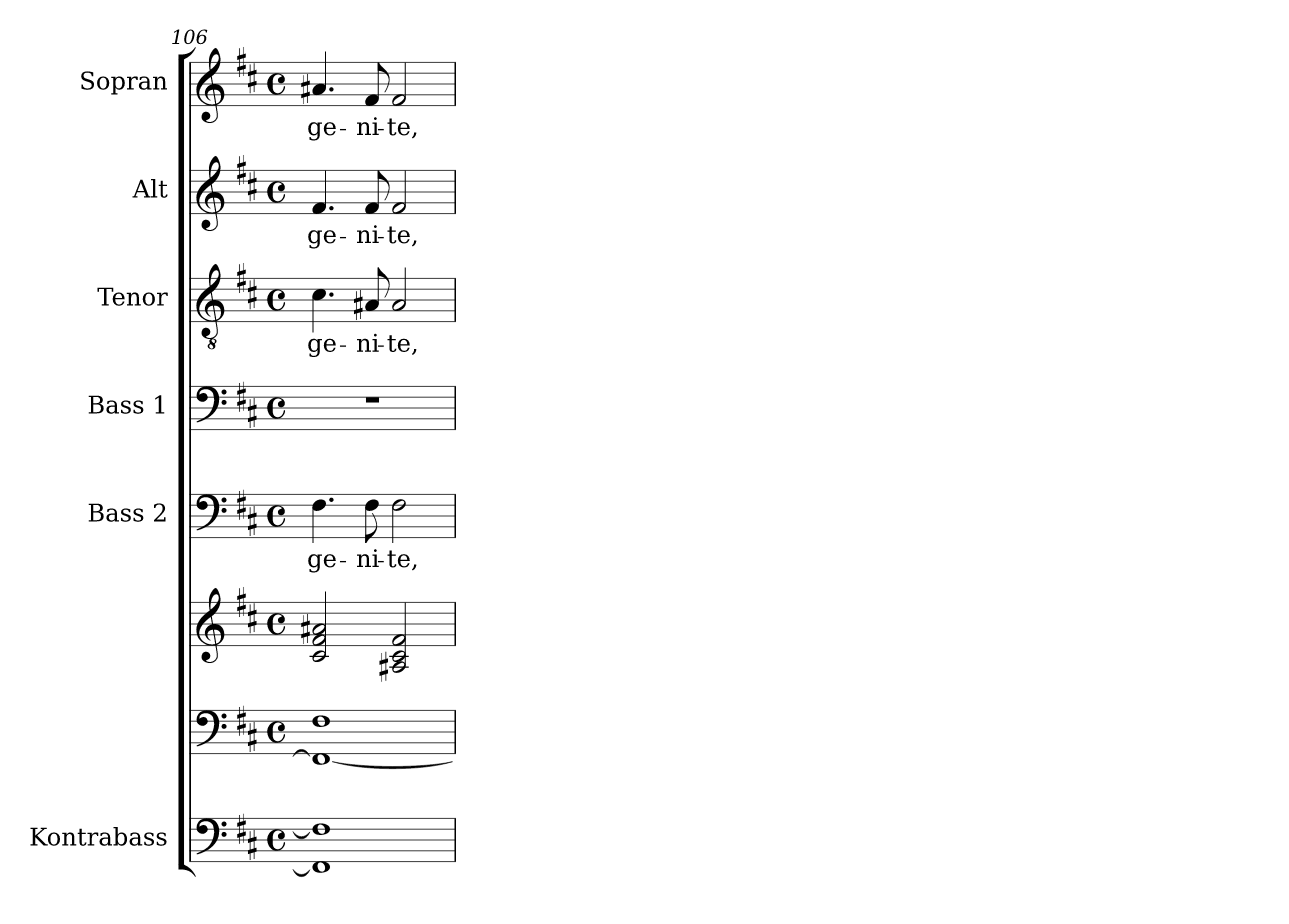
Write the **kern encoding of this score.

**kern	**kern	**kern	**kern	**text	**kern	**kern	**text	**kern	**text	**kern	**text
*part7	*part6	*part6	*part5	*part5	*part4	*part3	*part3	*part2	*part2	*part1	*part1
*staff8	*staff7	*staff6	*staff5	*staff5	*staff4	*staff3	*staff3	*staff2	*staff2	*staff1	*staff1
*I"Kontrabass	*	*	*I"Bass 2	*	*I"Bass 1	*I"Tenor	*	*I"Alt	*	*I"Sopran	*
*I'Kb.	*	*	*I'B. 2	*	*I'B. 1	*I'T.	*	*I'A.	*	*I'S.	*
*clefF4	*clefF4	*clefG2	*clefF4	*	*clefF4	*clefGv2	*	*clefG2	*	*clefG2	*
*ITrd7c12	*	*	*	*	*	*	*	*	*	*	*
*k[f#c#]	*k[f#c#]	*k[f#c#]	*k[f#c#]	*	*k[f#c#]	*k[f#c#]	*	*k[f#c#]	*	*k[f#c#]	*
*D:	*D:	*D:	*D:	*	*D:	*D:	*	*D:	*	*D:	*
*M4/4	*M4/4	*M4/4	*M4/4	*	*M4/4	*M4/4	*	*M4/4	*	*M4/4	*
*met(c)	*met(c)	*met(c)	*met(c)	*	*met(c)	*met(c)	*	*met(c)	*	*met(c)	*
=106	=106	=106	=106	=106	=106	=106	=106	=106	=106	=106	=106
*	*^	*	*	*	*	*	*	*	*	*	*
!	!	!	!	!	!LO:LY:b	!	!	!LO:LY:b	!	!LO:LY:b	!	!LO:LY:b
1FFF#] 1FF#]	1F#	1FF#_	2c#/ 2f#/ 2a#X/	4.F#\	-ge-	1r	4.c#\	-ge-	4.f#/	-ge-	4.a#X/	-ge-
!	!	!	!	!	!LO:LY:b	!	!	!LO:LY:b	!	!LO:LY:b	!	!LO:LY:b
.	.	.	.	8F#\	-ni-	.	8A#X/	-ni-	8f#/	-ni-	8f#/	-ni-
!	!	!	!	!	!LO:LY:b	!	!	!LO:LY:b	!	!LO:LY:b	!	!LO:LY:b
.	.	.	2A#X/ 2c#/ 2f#/	2F#\	-te,	.	2A#/	-te,	2f#/	-te,	2f#/	-te,
*	*v	*v	*	*	*	*	*	*	*	*	*	*
=	=	=	=	=	=	=	=	=	=	=	=
*-	*-	*-	*-	*-	*-	*-	*-	*-	*-	*-	*-
